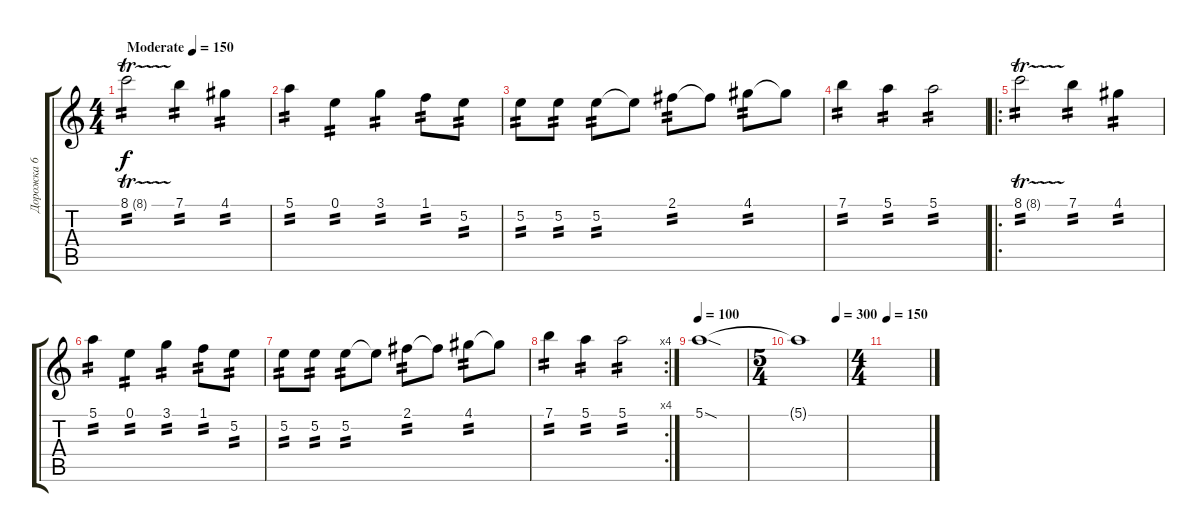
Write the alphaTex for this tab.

\track ("Дорожка 6" "Дорожка 6") {instrument distortionguitar}
\staff {score tabs}
\tuning (E4 B3 G3 D3 A2 E2) {hide}
\ts (4 4)
\tempo (150 "Moderate")
\clef g2
\ks c
8.1{tr (8 16)}.2{tp 2 dy f instrument distortionguitar} 7.1.4{tp 2} 4.1.4{tp 2} |
5.1.4{tp 2} 0.1.4{tp 2} 3.1.4{tp 2} 1.1.8{tp 2} 5.2.8{tp 2} |
5.2.8{tp 2} 5.2.8{tp 2} 5.2.8{tp 2} 5.2{t}.8 2.1.8{tp 2} 2.1{t}.8 4.1.8{tp 2} 4.1{t}.8 |
7.1.4{tp 2} 5.1.4{tp 2} 5.1.2{tp 2} |
\ro
8.1{tr (8 16)}.2{tp 2 instrument overdrivenguitar} 7.1.4{tp 2} 4.1.4{tp 2} |
5.1.4{tp 2} 0.1.4{tp 2} 3.1.4{tp 2} 1.1.8{tp 2} 5.2.8{tp 2} |
5.2.8{tp 2} 5.2.8{tp 2} 5.2.8{tp 2} 5.2{t}.8 2.1.8{tp 2} 2.1{t}.8 4.1.8{tp 2} 4.1{t}.8 |
\rc 4
7.1.4{tp 2} 5.1.4{tp 2} 5.1.2{tp 2} |
\tempo 100
5.1{sod}.1 |
\ts (5 4)
\tempo (300 0.8)
5.1{t}.1 |
\ts (4 4)
\tempo 150
